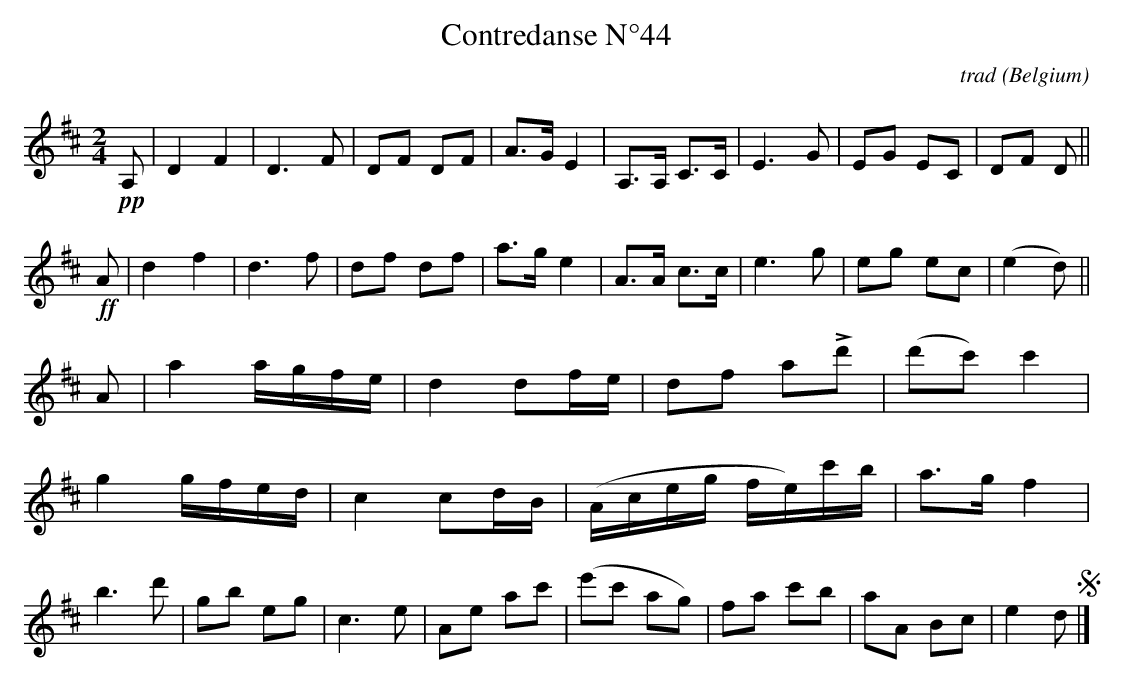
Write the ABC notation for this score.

X:1
T:Contredanse N°44
C:trad
O:Belgium
M:2/4
L:1/8
K:Dmaj
!pp!A,|D2 F2|D2>F2|DF DF|A>G E2|A,>A, C>C|E2>G2|EG EC|DF D||
!ff!A|d2 f2|d2>f2|df df|a>g e2|A>A c>c|e2>g2|eg ec|(e2 d)||
A|a2 a/2g/2f/2e/2|d2 df/2e/2|df a!accent!d'|(d'c') c'2|
g2 g/2f/2e/2d/2|c2 cd/2B/2|(A/2c/2e/2g/2 f/2e/2)c'/2b/2|a>g f2|
b2>d'2|gb eg|c2>e2|Ae ac'|(e'c' ag)|fa c'b|aA Bc|e2d!segno!|]
